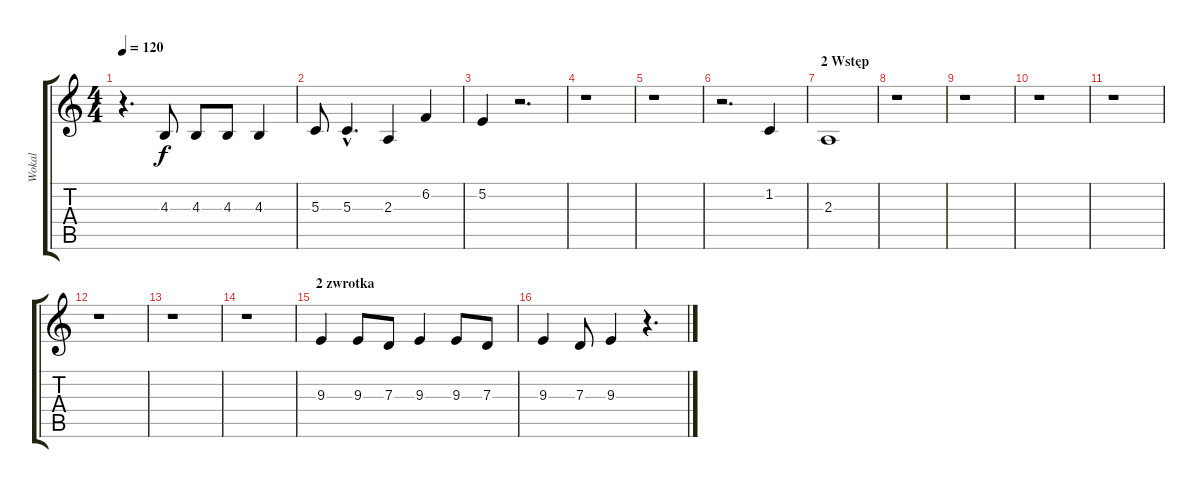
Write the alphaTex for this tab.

\track ("Wokal" "Wokal") {instrument honkytonkpiano}
\staff {score tabs}
\tuning (E4 B3 G3 D3 A2 E2) {hide}
\ts (4 4)
\tempo 120
\clef g2
\ks c
r.4{d dy f} 4.3.8 4.3.8 4.3.8 4.3.4 |
5.3.8 5.3{hac}.4{d} 2.3.4 6.2.4 |
5.2.4 r.2{d} |
r.1 |
r.1 |
r.2{d} 1.2.4 |
\section ("" "2 Wstęp")
2.3.1 |
r.1 |
r.1 |
r.1 |
r.1 |
r.1 |
r.1 |
r.1 |
\section ("" "2 zwrotka")
9.3.4 9.3.8 7.3.8 9.3.4 9.3.8 7.3.8 |
9.3.4 7.3.8 9.3.4 r.4{d}
